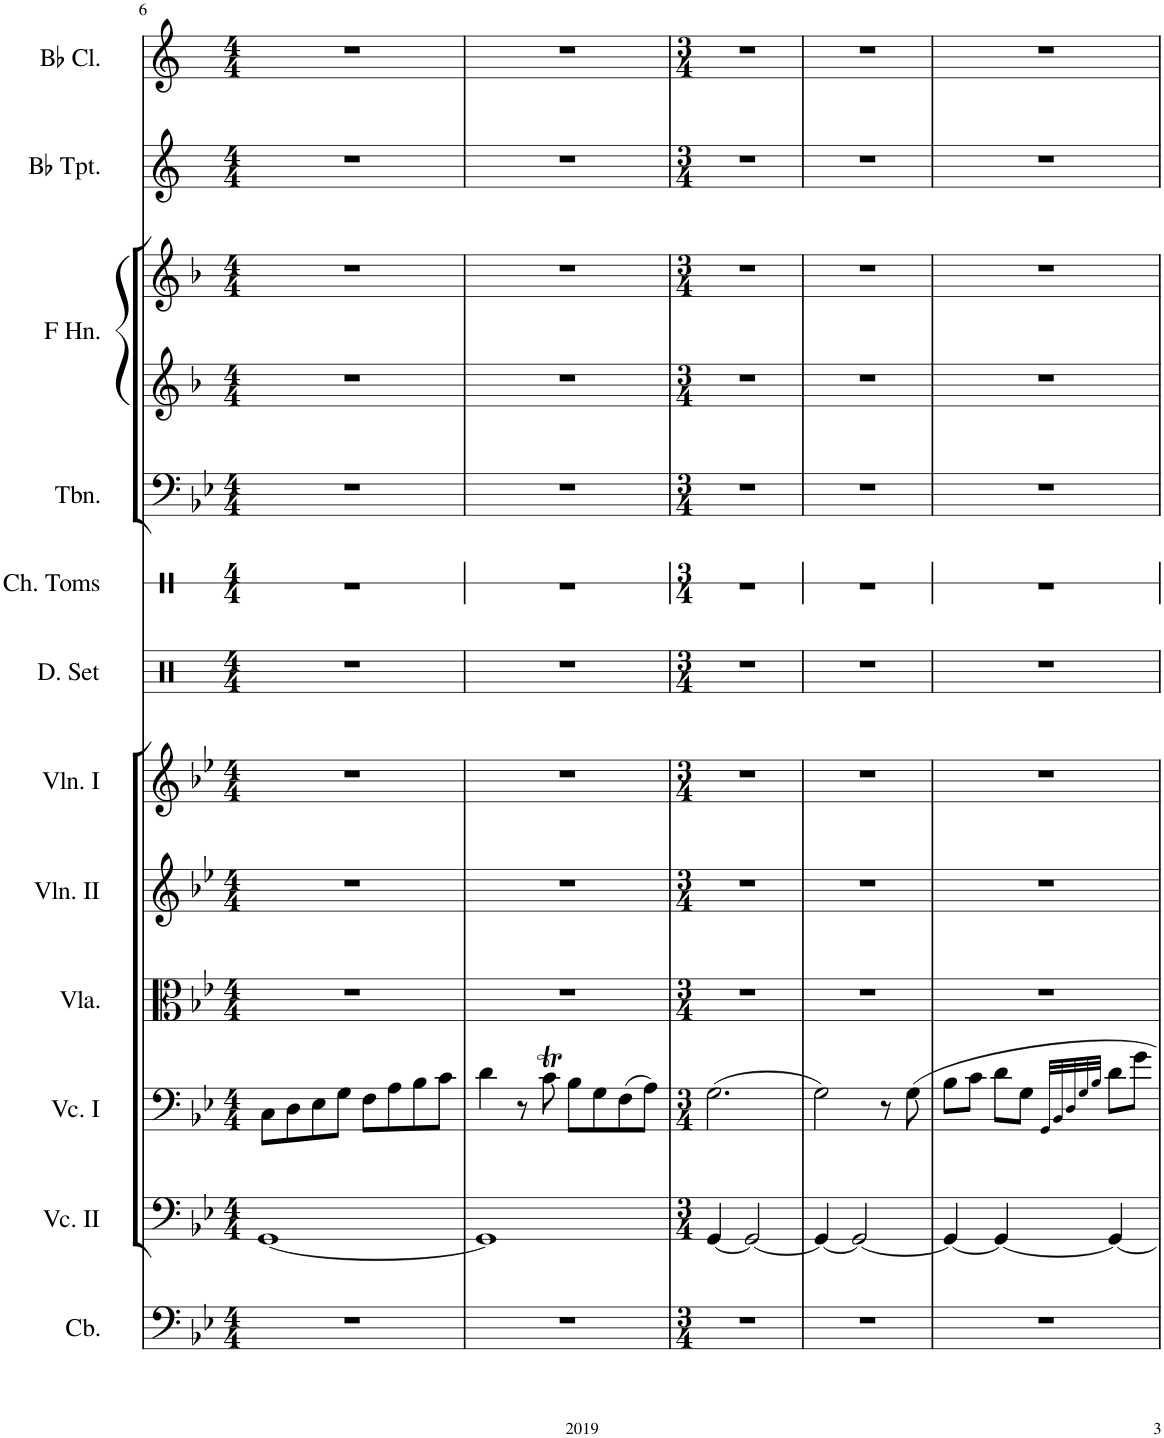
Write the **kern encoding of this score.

**kern	**kern	**kern	**kern	**kern	**kern	**kern	**kern	**kern	**kern	**kern	**kern	**kern
*part12	*part11	*part10	*part9	*part8	*part7	*part6	*part5	*part4	*part3	*part3	*part2	*part1
*staff13	*staff12	*staff11	*staff10	*staff9	*staff8	*staff7	*staff6	*staff5	*staff4	*staff3	*staff2	*staff1
*I"Contrabasses	*I"Violoncellos II	*I"Violoncellos I	*I"Violas	*I"Violins II	*I"Violins I	*I"Drumset	*I"Chinese Tom-Toms	*I"Trombone	*I"French Horn	*	*I"Trumpets in Bb	*I"Clarinets in Bb
*I'Cb.	*I'Vc. II	*I'Vc. I	*I'Vla.	*I'Vln. II	*I'Vln. I	*I'D. Set	*I'Ch. Toms	*I'Tbn.	*I'F Hn.	*	*	*
!!LO:PB:g=z
*clefF4	*clefF4	*clefF4	*clefC3	*clefG2	*clefG2	*clefX	*clefX	*clefF4	*clefG2	*clefG2	*clefG2	*clefG2
*Trd7c12	*	*	*	*	*	*	*	*	*Trd4c7	*Trd4c7	*Trd1c2	*Trd1c2
*k[b-e-]	*k[b-e-]	*k[b-e-]	*k[b-e-]	*k[b-e-]	*k[b-e-]	*k[]	*k[]	*k[b-e-]	*k[b-]	*k[b-]	*k[]	*k[]
*M4/4	*M4/4	*M4/4	*M4/4	*M4/4	*M4/4	*M4/4	*M4/4	*M4/4	*M4/4	*M4/4	*M4/4	*M4/4
=6	=6	=6	=6	=6	=6	=6	=6	=6	=6	=6	=6	=6
1r	[1GG	8C\L	1r	1r	1r	1r	1r	1r	1r	1r	1r	1r
.	.	8D\	.	.	.	.	.	.	.	.	.	.
.	.	8E-\	.	.	.	.	.	.	.	.	.	.
.	.	8G\J	.	.	.	.	.	.	.	.	.	.
.	.	8F\L	.	.	.	.	.	.	.	.	.	.
.	.	8A\	.	.	.	.	.	.	.	.	.	.
.	.	8B-\	.	.	.	.	.	.	.	.	.	.
.	.	8c\J	.	.	.	.	.	.	.	.	.	.
=7	=7	=7	=7	=7	=7	=7	=7	=7	=7	=7	=7	=7
1r	1GG]	4d\	1r	1r	1r	1r	1r	1r	1r	1r	1r	1r
.	.	8r	.	.	.	.	.	.	.	.	.	.
.	.	8cT\	.	.	.	.	.	.	.	.	.	.
.	.	8B-\L	.	.	.	.	.	.	.	.	.	.
.	.	8G\	.	.	.	.	.	.	.	.	.	.
.	.	(8F\	.	.	.	.	.	.	.	.	.	.
.	.	8A\J)	.	.	.	.	.	.	.	.	.	.
=8	=8	=8	=8	=8	=8	=8	=8	=8	=8	=8	=8	=8
*M3/4	*M3/4	*M3/4	*M3/4	*M3/4	*M3/4	*M3/4	*M3/4	*M3/4	*M3/4	*M3/4	*M3/4	*M3/4
2.r	[4GG/	(2.G\	2.r	2.r	2.r	2.r	2.r	2.r	2.r	2.r	2.r	2.r
.	2GG/_	.	.	.	.	.	.	.	.	.	.	.
=9	=9	=9	=9	=9	=9	=9	=9	=9	=9	=9	=9	=9
2.r	4GG/_	2G\)	2.r	2.r	2.r	2.r	2.r	2.r	2.r	2.r	2.r	2.r
.	2GG/_	.	.	.	.	.	.	.	.	.	.	.
.	.	8r	.	.	.	.	.	.	.	.	.	.
.	.	8G\	.	.	.	.	.	.	.	.	.	.
=10	=10	=10	=10	=10	=10	=10	=10	=10	=10	=10	=10	=10
2.r	4GG/_	8B-\L	2.r	2.r	2.r	2.r	2.r	2.r	2.r	2.r	2.r	2.r
.	.	8c\J	.	.	.	.	.	.	.	.	.	.
.	4GG/_	8d\L	.	.	.	.	.	.	.	.	.	.
.	.	8G\J	.	.	.	.	.	.	.	.	.	.
.	.	32qGG/LLL	.	.	.	.	.	.	.	.	.	.
.	.	32qBB-/	.	.	.	.	.	.	.	.	.	.
.	.	32qD/	.	.	.	.	.	.	.	.	.	.
.	.	32qG/	.	.	.	.	.	.	.	.	.	.
.	.	32qB-/JJJ	.	.	.	.	.	.	.	.	.	.
.	4GG/_	8d\L	.	.	.	.	.	.	.	.	.	.
.	.	8g\J	.	.	.	.	.	.	.	.	.	.
=	=	=	=	=	=	=	=	=	=	=	=	=
*-	*-	*-	*-	*-	*-	*-	*-	*-	*-	*-	*-	*-
